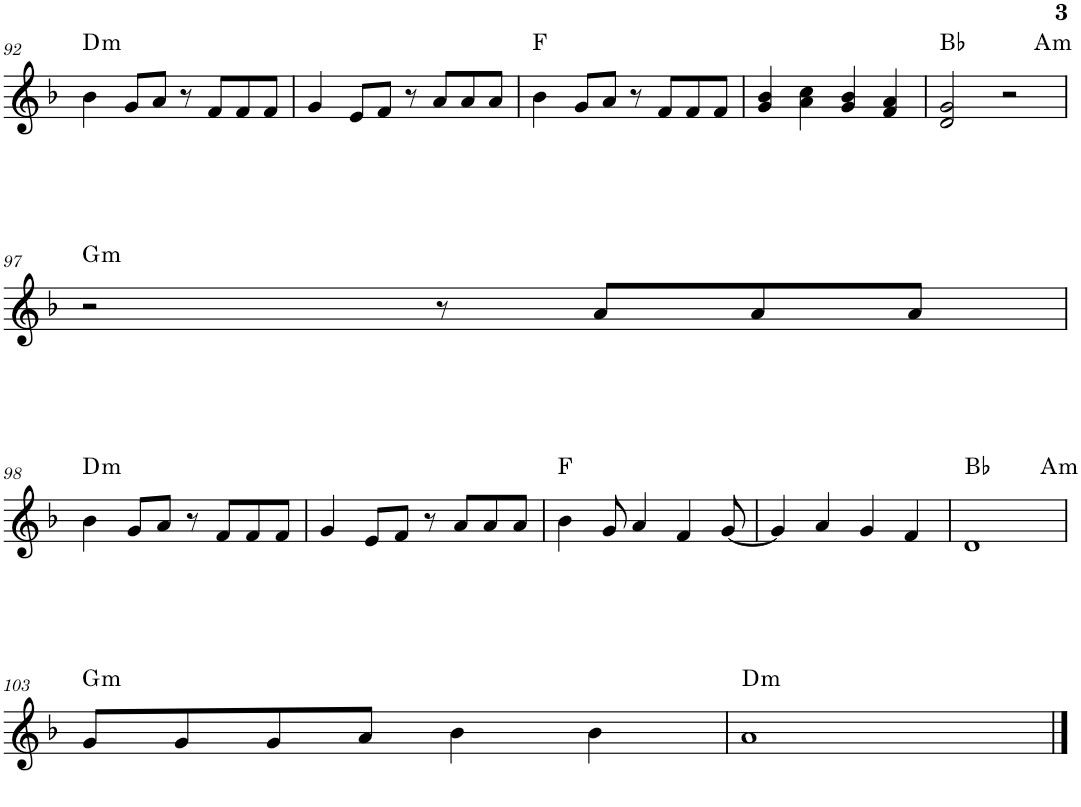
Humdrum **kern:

**kern	**harte
*part1	*part1
*staff1	*
*I"Piano	*
*I'Pno.	*
!!LO:PB:g=z
*clefG2	*
*k[b-]	*
*M4/4	*
=92	=92
!	!LO:H:kt=m
4b-\	D:min
8g/L	.
8a/J	.
8r	.
8f/L	.
8f/	.
8f/J	.
=93	=93
4g/	.
8e/L	.
8f/J	.
8r	.
8a/L	.
8a/	.
8a/J	.
=94	=94
4b-\	F:maj
8g/L	.
8a/J	.
8r	.
8f/L	.
8f/	.
8f/J	.
=95	=95
4g/ 4b-/	.
4a\ 4cc\	.
4g/ 4b-/	.
4f/ 4a/	.
=96	=96
*^	*
2d/ 2g/	2.ryy	Bb:maj
2r	.	.
!	!	!LO:H:kt=m
.	4ryy	A:min
!!LO:LB:g=z	!!
=97	=97	=97
!	!	!LO:H:kt=m
*v	*v	*
2r	G:min
8r	.
8a/L	.
8a/	.
8a/J	.
!!LO:LB:g=z
=98	=98
!	!LO:H:kt=m
4b-\	D:min
8g/L	.
8a/J	.
8r	.
8f/L	.
8f/	.
8f/J	.
=99	=99
4g/	.
8e/L	.
8f/J	.
8r	.
8a/L	.
8a/	.
8a/J	.
=100	=100
4b-\	F:maj
8g/	.
4a/	.
4f/	.
[8g/	.
=101	=101
4g/]	.
4a/	.
4g/	.
4f/	.
=102	=102
*^	*
1d	2.ryy	Bb:maj
!	!	!LO:H:kt=m
.	4ryy	A:min
!!LO:LB:g=z	!!
=103	=103	=103
!	!	!LO:H:kt=m
*v	*v	*
8g/L	G:min
8g/	.
8g/	.
8a/J	.
4b-\	.
4b-\	.
=104	=104
!	!LO:H:kt=m
1a	D:min
==	==
*-	*-
